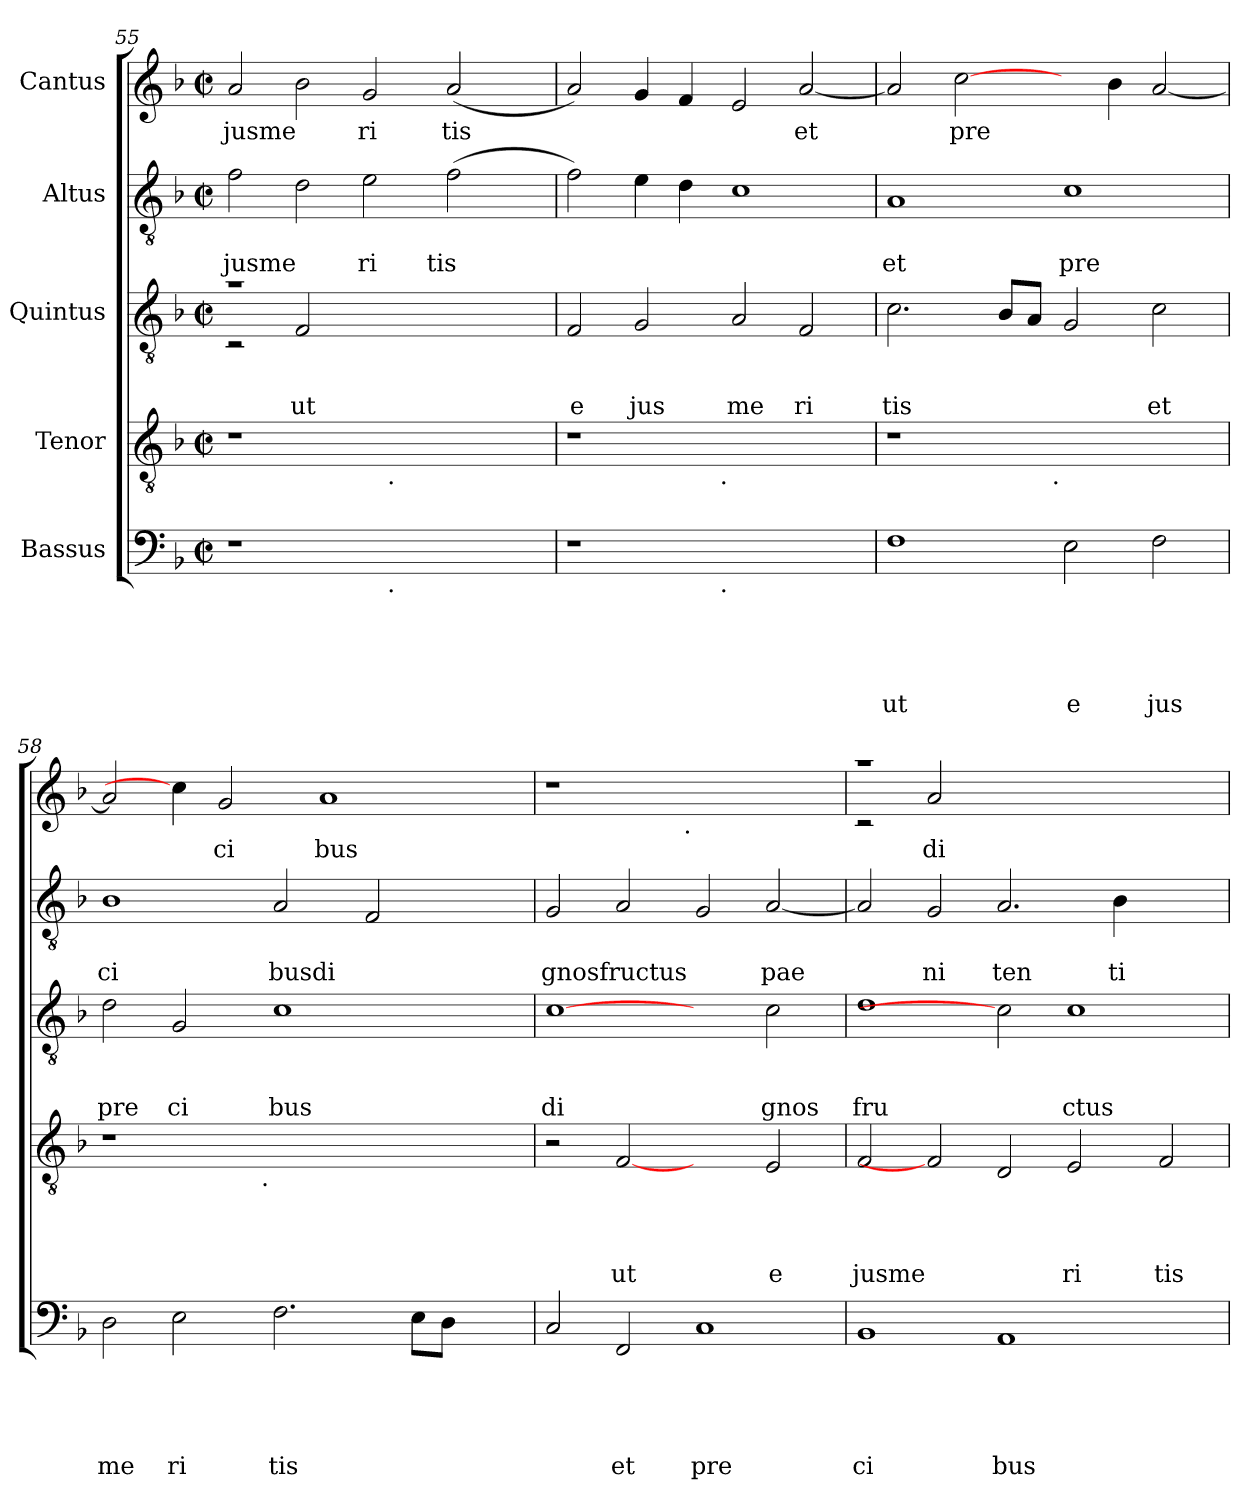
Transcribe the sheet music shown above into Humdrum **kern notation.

**kern	**text	**text	**text	**text	**text	**kern	**text	**text	**text	**text	**kern	**text	**text	**text	**kern	**text	**text	**kern	**text
*part5	*part5	*part5	*part5	*part5	*part5	*part4	*part4	*part4	*part4	*part4	*part3	*part3	*part3	*part3	*part2	*part2	*part2	*part1	*part1
*staff5	*staff5	*staff5	*staff5	*staff5	*staff5	*staff4	*staff4	*staff4	*staff4	*staff4	*staff3	*staff3	*staff3	*staff3	*staff2	*staff2	*staff2	*staff1	*staff1
*I"Bassus	*	*	*	*	*	*I"Tenor	*	*	*	*	*I"Quintus	*	*	*	*I"Altus	*	*	*I"Cantus	*
*clefF4	*	*	*	*	*	*clefGv2	*	*	*	*	*clefGv2	*	*	*	*clefGv2	*	*	*clefG2	*
*k[b-]	*	*	*	*	*	*k[b-]	*	*	*	*	*k[b-]	*	*	*	*k[b-]	*	*	*k[b-]	*
*F:	*	*	*	*	*	*F:	*	*	*	*	*F:	*	*	*	*F:	*	*	*F:	*
*M2/2	*	*	*	*	*	*M2/2	*	*	*	*	*M2/2	*	*	*	*M2/2	*	*	*M2/2	*
*met(c|)	*	*	*	*	*	*met(c|)	*	*	*	*	*met(c|)	*	*	*	*met(c|)	*	*	*met(c|)	*
=55	=55	=55	=55	=55	=55	=55	=55	=55	=55	=55	=55	=55	=55	=55	=55	=55	=55	=55	=55
*	*	*	*	*	*	*	*	*	*	*	*^	*	*	*	*	*	*	*	*
!	!	!	!	!	!	!	!	!	!	!	!	!	!	!	!	!	!	!LO:LY:b	!	!LO:LY:b
1r	.	.	.	.	.	1r	.	.	.	.	1ra	2rC	.	.	.	2f\	.	jusme	2a/	jusme
!	!	!	!	!	!	!	!	!	!	!	!	!	!	!	!LO:LY:b	!	!	!	!	!
.	.	.	.	.	.	.	.	.	.	.	.	2F/	.	.	ut	2d\	.	.	2b-\	.
!	!	!	!	!	!	!	!	!	!	!	!	!	!	!	!	!	!	!LO:LY:b	!	!LO:LY:b
16.ryy	.	.	.	.	.	16.ryy	.	.	.	.	1ryy	1ryy	.	.	.	2e\	.	ri	2g/	ri
!	!	!	!	!	!	!LO:TX:b:t=.	!	!	!	!	!	!	!	!	!	!	!	!	!	!
!LO:TX:b:t=.	!	!	!	!	!	!	!	!	!	!	!	!	!	!	!	!	!	!	!	!
2ryy	.	.	.	.	.	2ryy	.	.	.	.	.	.	.	.	.	.	.	.	.	.
!	!	!	!	!	!	!	!	!	!	!	!	!	!	!	!	!	!	!LO:LY:b	!	!LO:LY:b
.	.	.	.	.	.	.	.	.	.	.	.	.	.	.	.	(>2f\	.	tis	(<2a/	tis
4ryy	.	.	.	.	.	4ryy	.	.	.	.	.	.	.	.	.	.	.	.	.	.
8ryy	.	.	.	.	.	8ryy	.	.	.	.	.	.	.	.	.	.	.	.	.	.
32ryy	.	.	.	.	.	32ryy	.	.	.	.	.	.	.	.	.	.	.	.	.	.
*	*	*	*	*	*	*	*	*	*	*	*v	*v	*	*	*	*	*	*	*	*
=56	=56	=56	=56	=56	=56	=56	=56	=56	=56	=56	=56	=56	=56	=56	=56	=56	=56	=56	=56
!	!	!	!	!	!	!	!	!	!	!	!	!	!	!LO:LY:b	!	!	!	!	!
*^	*	*	*	*	*	*^	*	*	*	*	*	*	*	*	*	*	*	*	*
1r	2ryy	.	.	.	.	.	1r	2ryy	.	.	.	.	2F/	.	.	e	2f\)	.	.	2a/)	.
!	!	!	!	!	!	!	!	!	!	!	!	!	!	!	!	!LO:LY:b	!	!	!	!	!
.	4...ryy	.	.	.	.	.	.	4...ryy	.	.	.	.	2G/	.	.	jus	4e\	.	.	4g/	.
.	.	.	.	.	.	.	.	.	.	.	.	.	.	.	.	.	4d\	.	.	4f/	.
!	!	!	!	!	!	!	!	!LO:TX:b:t=.	!	!	!	!	!	!	!	!	!	!	!	!	!
!	!LO:TX:b:t=.	!	!	!	!	!	!	!	!	!	!	!	!	!	!	!	!	!	!	!	!
.	1ryy	.	.	.	.	.	.	1ryy	.	.	.	.	.	.	.	.	.	.	.	.	.
!	!	!	!	!	!	!	!	!	!	!	!	!	!	!	!	!LO:LY:b	!	!	!	!	!
1ryy	.	.	.	.	.	.	1ryy	.	.	.	.	.	2A/	.	.	me	1c	.	.	2e/	.
!	!	!	!	!	!	!	!	!	!	!	!	!	!	!	!	!LO:LY:b	!	!	!	!	!LO:LY:b
.	.	.	.	.	.	.	.	.	.	.	.	.	2F/	.	.	ri	.	.	.	[<2a/	et
.	32ryy	.	.	.	.	.	.	32ryy	.	.	.	.	.	.	.	.	.	.	.	.	.
=57	=57	=57	=57	=57	=57	=57	=57	=57	=57	=57	=57	=57	=57	=57	=57	=57	=57	=57	=57	=57	=57
!	!	!	!	!	!	!LO:LY:b	!	!	!	!	!	!	!	!	!	!LO:LY:b	!	!	!LO:LY:b	!	!
*v	*v	*	*	*	*	*	*	*	*	*	*	*	*	*	*	*	*	*	*	*	*
1F	.	.	.	.	ut	1r	2ryy	.	.	.	.	2.c\	.	.	tis	1A	.	et	2a/]	.
!	!	!	!	!	!	!	!	!	!	!	!	!	!	!	!	!	!	!	!	!LO:LY:b
.	.	.	.	.	.	.	4...ryy	.	.	.	.	.	.	.	.	.	.	.	[2cc\	pre
.	.	.	.	.	.	.	.	.	.	.	.	8B-/L	.	.	.	.	.	.	.	.
.	.	.	.	.	.	.	.	.	.	.	.	8A/J	.	.	.	.	.	.	.	.
!	!	!	!	!	!	!	!LO:TX:b:t=.	!	!	!	!	!	!	!	!	!	!	!	!	!
.	.	.	.	.	.	.	1ryy	.	.	.	.	.	.	.	.	.	.	.	.	.
!	!	!	!	!	!LO:LY:b	!	!	!	!	!	!	!	!	!	!	!	!	!LO:LY:b	!	!
2E\	.	.	.	.	e	1ryy	.	.	.	.	.	2G/	.	.	.	1c	.	pre	4ryy	.
.	.	.	.	.	.	.	.	.	.	.	.	.	.	.	.	.	.	.	4b-\	.
!	!	!	!	!	!LO:LY:b	!	!	!	!	!	!	!	!	!	!LO:LY:b	!	!	!	!	!
2F\	.	.	.	.	jus	.	.	.	.	.	.	2c\	.	.	et	.	.	.	[<2a/	.
.	.	.	.	.	.	.	32ryy	.	.	.	.	.	.	.	.	.	.	.	.	.
=58	=58	=58	=58	=58	=58	=58	=58	=58	=58	=58	=58	=58	=58	=58	=58	=58	=58	=58	=58	=58
!	!	!	!	!	!LO:LY:b	!	!	!	!	!	!	!	!	!	!LO:LY:b	!	!	!LO:LY:b	!	!
2D\	.	.	.	.	me	1r	2ryy	.	.	.	.	2d\	.	.	pre	1B-	.	ci	2a/]	.
!	!	!	!	!	!LO:LY:b	!	!	!	!	!	!	!	!	!	!LO:LY:b	!	!	!	!	!
2E\	.	.	.	.	ri	.	4...ryy	.	.	.	.	2G/	.	.	ci	.	.	.	4cc\]	.
!	!	!	!	!	!	!	!	!	!	!	!	!	!	!	!	!	!	!	!	!LO:LY:b
.	.	.	.	.	.	.	.	.	.	.	.	.	.	.	.	.	.	.	2g/	ci
!	!	!	!	!	!	!	!LO:TX:b:t=.	!	!	!	!	!	!	!	!	!	!	!	!	!
.	.	.	.	.	.	.	1ryy	.	.	.	.	.	.	.	.	.	.	.	.	.
!	!	!	!	!	!LO:LY:b	!	!	!	!	!	!	!	!	!	!LO:LY:b	!	!	!LO:LY:b	!	!
2.F\	.	.	.	.	tis	1ryy	.	.	.	.	.	1c	.	.	bus	2A/	.	busdi	.	.
!	!	!	!	!	!	!	!	!	!	!	!	!	!	!	!	!	!	!	!	!LO:LY:b
.	.	.	.	.	.	.	.	.	.	.	.	.	.	.	.	.	.	.	1a	bus
.	.	.	.	.	.	.	.	.	.	.	.	.	.	.	.	2F/	.	.	.	.
8E\L	.	.	.	.	.	.	.	.	.	.	.	.	.	.	.	.	.	.	.	.
8D\J	.	.	.	.	.	.	.	.	.	.	.	.	.	.	.	.	.	.	.	.
.	.	.	.	.	.	.	4ryy	.	.	.	.	.	.	.	.	.	.	.	.	.
4ryy	.	.	.	.	.	4ryy	.	.	.	.	.	4ryy	.	.	.	4ryy	.	.	.	.
.	.	.	.	.	.	.	32ryy	.	.	.	.	.	.	.	.	.	.	.	.	.
=59	=59	=59	=59	=59	=59	=59	=59	=59	=59	=59	=59	=59	=59	=59	=59	=59	=59	=59	=59	=59
!	!	!	!	!	!	!	!	!	!	!	!	!	!	!	!LO:LY:b	!	!	!LO:LY:b	!	!
*	*	*	*	*	*	*v	*v	*	*	*	*	*	*	*	*	*	*	*	*^	*
2C/	.	.	.	.	.	2r	.	.	.	.	[1c	.	.	di	2G/	.	gnosfructus	1r	2ryy	.
!	!	!	!	!	!LO:LY:b	!	!	!	!	!LO:LY:b	!	!	!	!	!	!	!	!	!	!
2FF/	.	.	.	.	et	[2F	.	.	.	ut	.	.	.	.	2A/	.	.	.	4...ryy	.
!	!	!	!	!	!	!	!	!	!	!	!	!	!	!	!	!	!	!	!LO:TX:b:t=.	!
.	.	.	.	.	.	.	.	.	.	.	.	.	.	.	.	.	.	.	1ryy	.
!	!	!	!	!	!LO:LY:b	!	!	!	!	!	!	!	!	!	!	!	!	!	!	!
1C	.	.	.	.	pre	2ryy	.	.	.	.	2ryy	.	.	.	2G/	.	.	1ryy	.	.
!	!	!	!	!	!	!	!	!	!	!LO:LY:b	!	!	!	!LO:LY:b	!	!	!LO:LY:b	!	!	!
.	.	.	.	.	.	2E/	.	.	.	e	2c\	.	.	gnos	[<2A/	.	pae	.	.	.
.	.	.	.	.	.	.	.	.	.	.	.	.	.	.	.	.	.	.	32ryy	.
=60	=60	=60	=60	=60	=60	=60	=60	=60	=60	=60	=60	=60	=60	=60	=60	=60	=60	=60	=60	=60
!	!	!	!	!	!LO:LY:b	!	!	!	!	!LO:LY:b	!	!	!	!LO:LY:b	!	!	!	!	!	!
1BB-	.	.	.	.	ci	2F/	.	.	.	jusme	1d	.	.	fru	2A/]	.	.	1raa	2rc	.
!	!	!	!	!	!	!	!	!	!	!	!	!	!	!	!	!	!LO:LY:b	!	!	!LO:LY:b
.	.	.	.	.	.	2F]	.	.	.	.	.	.	.	.	2G/	.	ni	.	2a/	di
!	!	!	!	!	!LO:LY:b	!	!	!	!	!	!	!	!	!	!	!	!LO:LY:b	!	!	!
1AA	.	.	.	.	bus	2D/	.	.	.	.	2c]	.	.	.	2.A/	.	ten	1.ryy	1.ryy	.
!	!	!	!	!	!	!	!	!	!	!LO:LY:b	!	!	!	!LO:LY:b	!	!	!	!	!	!
.	.	.	.	.	.	2E/	.	.	.	ri	1c	.	.	ctus	.	.	.	.	.	.
!	!	!	!	!	!	!	!	!	!	!	!	!	!	!	!	!	!LO:LY:b	!	!	!
.	.	.	.	.	.	.	.	.	.	.	.	.	.	.	4B-\	.	ti	.	.	.
!	!	!	!	!	!	!	!	!	!	!LO:LY:b	!	!	!	!	!	!	!	!	!	!
2ryy	.	.	.	.	.	2F/	.	.	.	tis	.	.	.	.	2ryy	.	.	.	.	.
*	*	*	*	*	*	*	*	*	*	*	*	*	*	*	*	*	*	*v	*v	*
=	=	=	=	=	=	=	=	=	=	=	=	=	=	=	=	=	=	=	=
*-	*-	*-	*-	*-	*-	*-	*-	*-	*-	*-	*-	*-	*-	*-	*-	*-	*-	*-	*-
